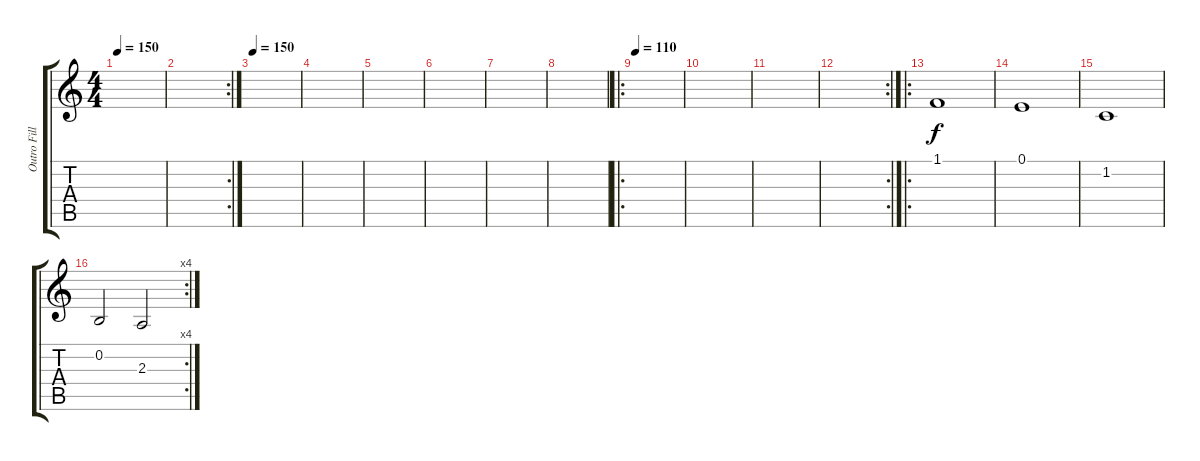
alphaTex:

\track ("Outro Fill" "Outro Fill") {instrument stringensemble1}
\staff {score tabs}
\tuning (E4 B3 G3 D3 A2 D2) {hide}
\ts (4 4)
\tempo 150
\clef g2
\ks c
|
\rc 2
|
\tempo 150
|
|
|
|
|
|
\ro
\tempo 110
|
|
|
\rc 2
|
\ro
1.1.1 |
0.1.1 |
1.2.1 |
\rc 4
0.2.2 2.3.2
